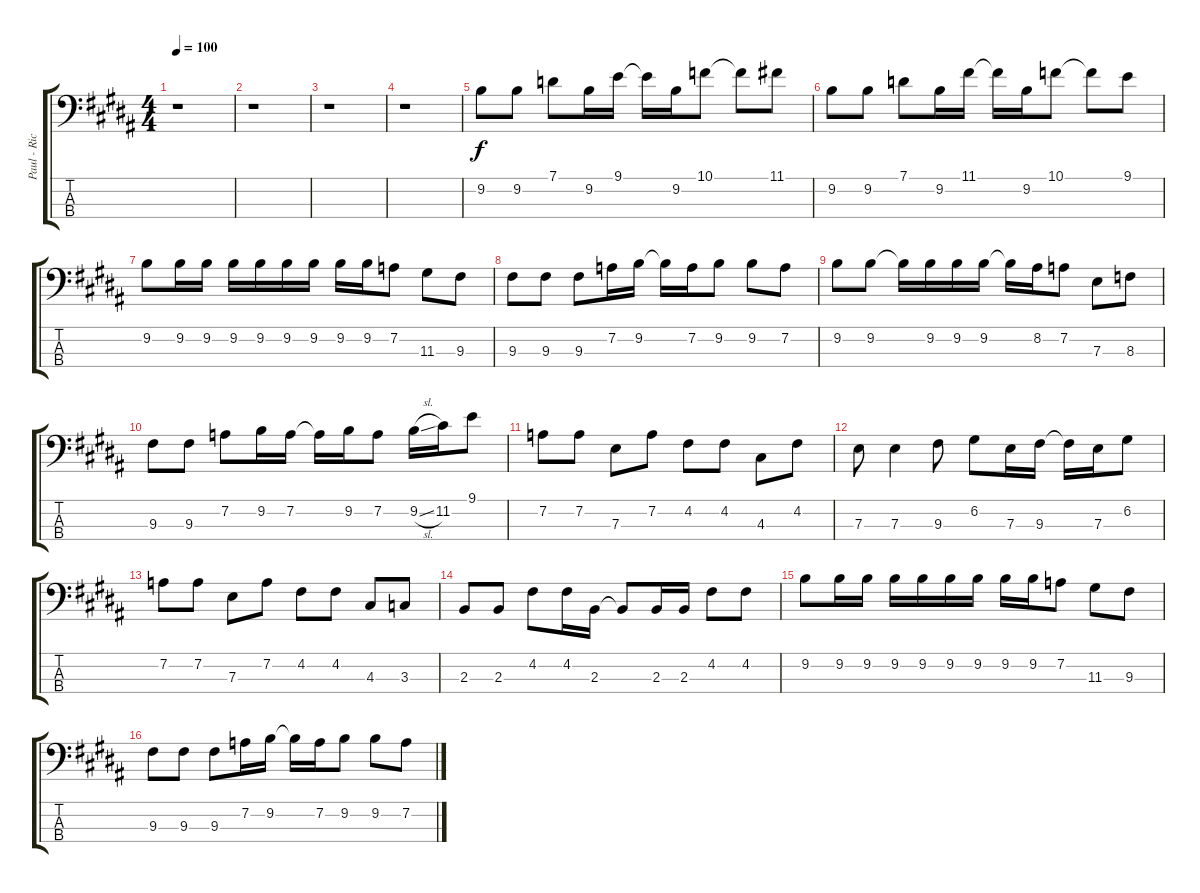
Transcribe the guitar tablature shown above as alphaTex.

\track ("Paul - Rickenbacker 4001S-LH" "Paul - Ric") {instrument electricbasspick}
\staff {score tabs}
\tuning (G2 D2 A1 E1) {hide}
\ts (4 4)
\tempo 100
\clef f4
\ks b
r.1{dy f instrument electricbasspick} |
r.1 |
r.1 |
r.1 |
9.2.8 9.2.8 7.1.8 9.2.16 9.1.16 9.1{t}.16 9.2.16 10.1.8 10.1{t}.8 11.1.8 |
9.2.8 9.2.8 7.1.8 9.2.16 11.1.16 11.1{t}.16 9.2.16 10.1.8 10.1{t}.8 9.1.8 |
9.2.8 9.2.16 9.2.16 9.2.16 9.2.16 9.2.16 9.2.16 9.2.16 9.2.16 7.2.8 11.3.8 9.3.8 |
9.3.8 9.3.8 9.3.8 7.2.16 9.2.16 9.2{t}.16 7.2.16 9.2.8 9.2.8 7.2.8 |
9.2.8 9.2.8 9.2{t}.16 9.2.16 9.2.16 9.2.16 9.2{t}.16 8.2.16 7.2.8 7.3.8 8.3.8 |
9.3.8 9.3.8 7.2.8 9.2.16 7.2.16 7.2{t}.16 9.2.16 7.2.8 9.2{sl}.16 11.2.16 9.1.8 |
7.2.8 7.2.8 7.3.8 7.2.8 4.2.8 4.2.8 4.3.8 4.2.8 |
7.3.8 7.3.4 9.3.8 6.2.8 7.3.16 9.3.16 9.3{t}.16 7.3.16 6.2.8 |
7.2.8 7.2.8 7.3.8 7.2.8 4.2.8 4.2.8 4.3.8 3.3.8 |
2.3.8 2.3.8 4.2.8 4.2.16 2.3.16 2.3{t}.8 2.3.16 2.3.16 4.2.8 4.2.8 |
9.2.8 9.2.16 9.2.16 9.2.16 9.2.16 9.2.16 9.2.16 9.2.16 9.2.16 7.2.8 11.3.8 9.3.8 |
9.3.8 9.3.8 9.3.8 7.2.16 9.2.16 9.2{t}.16 7.2.16 9.2.8 9.2.8 7.2.8
